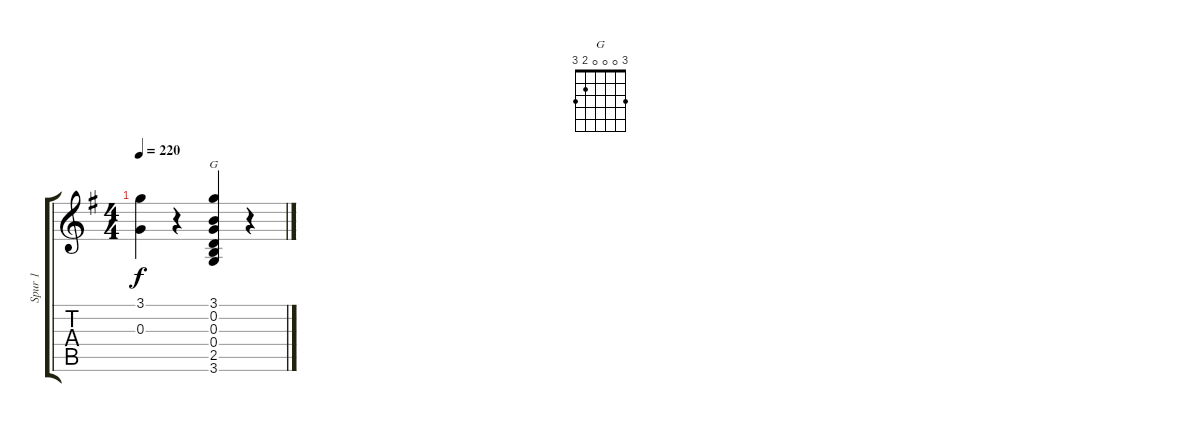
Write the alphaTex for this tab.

\track ("Spur 1" "Spur 1") {instrument acousticguitarnylon}
\staff {score tabs}
\tuning (E4 B3 G3 D3 A2 E2) {hide}
\chord ("G" 3 0 0 0 2 3)
\ts (4 4)
\tempo 220
\clef g2
\ks g
(3.1 0.3).4{dy f} r.4 (3.1 0.2 0.3 0.4 2.5 3.6).4{ch "G"} r.4
